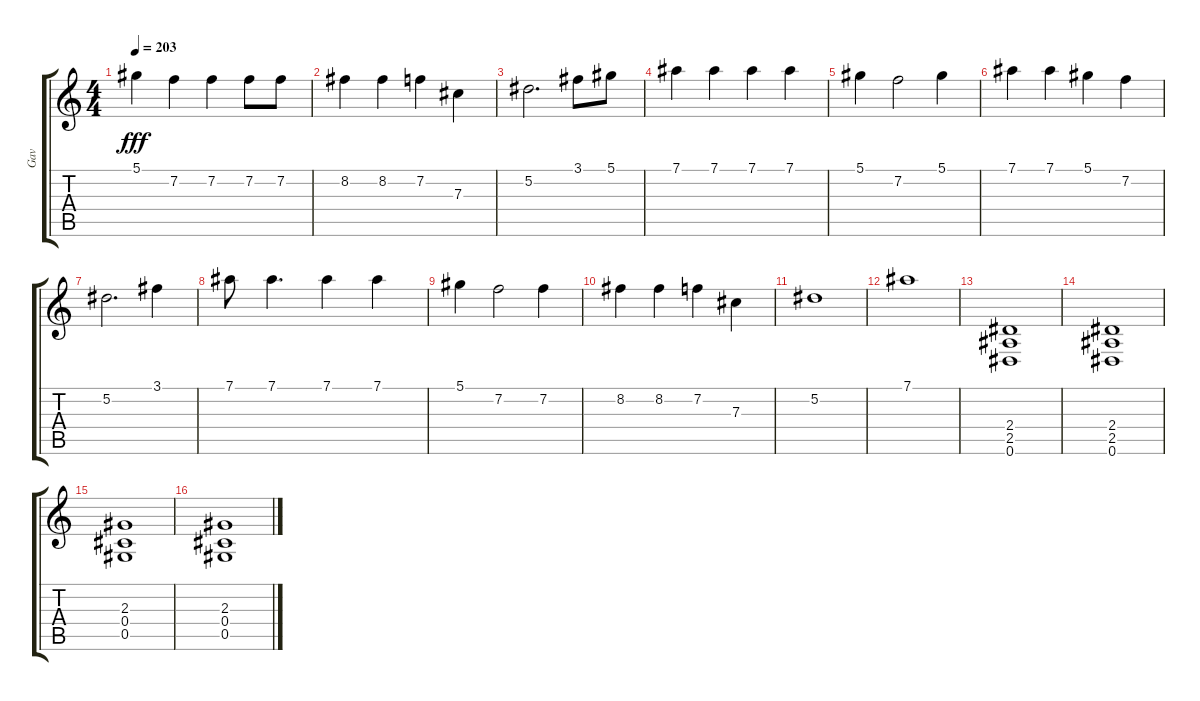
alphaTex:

\track ("Gav" "Gav") {instrument overdrivenguitar}
\staff {score tabs}
\tuning (Eb4 Bb3 Gb3 Db3 Ab2 Eb2) {hide}
\ts (4 4)
\tempo 203
\clef g2
\ks c
5.1.4{dy fff} 7.2.4 7.2.4 7.2.8 7.2.8 |
8.2.4 8.2.4 7.2.4 7.3.4 |
5.2.2{d} 3.1.8 5.1.8 |
7.1.4 7.1.4 7.1.4 7.1.4 |
5.1.4 7.2.2 5.1.4 |
7.1.4 7.1.4 5.1.4 7.2.4 |
5.2.2{d} 3.1.4 |
7.1.8 7.1.4{d} 7.1.4 7.1.4 |
5.1.4 7.2.2 7.2.4 |
8.2.4 8.2.4 7.2.4 7.3.4 |
5.2.1 |
7.1.1 |
(2.4 2.5 0.6).1 |
(2.4 2.5 0.6).1 |
(2.3 0.4 0.5).1 |
(2.3 0.4 0.5).1
